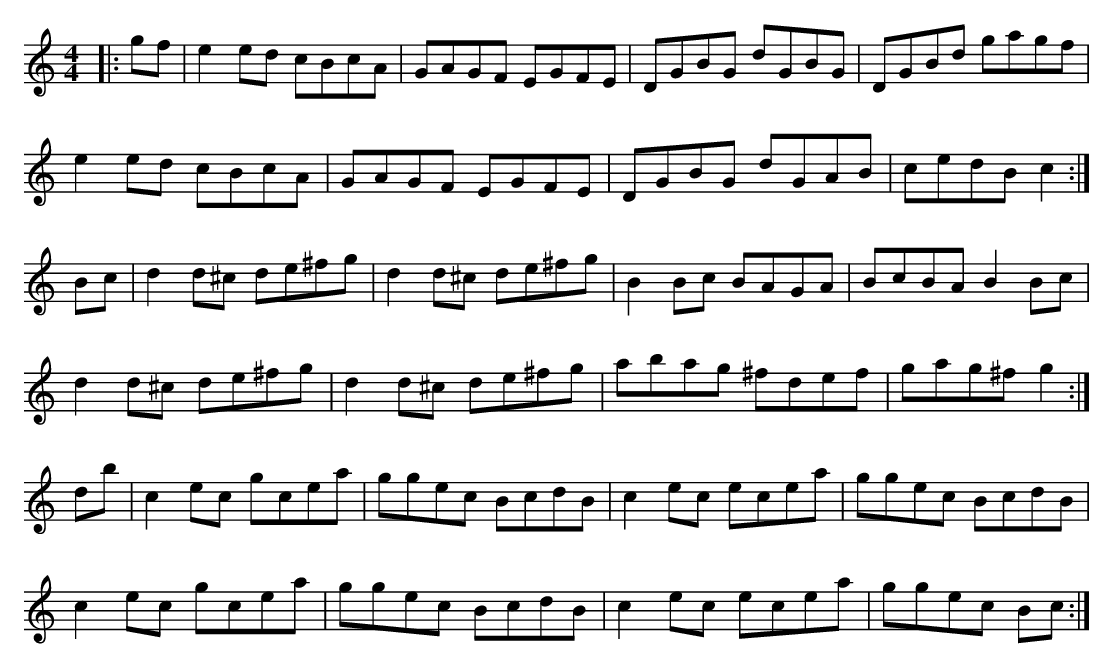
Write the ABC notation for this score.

X:1
M:4/4
K:C
|:gf|e2 ed cBcA|GAGF EGFE|DGBG dGBG|DGBd gagf|
e2 ed cBcA|GAGF EGFE|DGBG dGAB|cedB c2:|
Bc|d2 d^c de^fg|d2 d^c de^fg|B2 Bc BAGA|BcBA B2 Bc|
d2 d^c de^fg|d2 d^c de^fg|abag ^fdef|gag^f g2:|
db|c2 ec gcea|ggec BcdB|c2 ec ecea|ggec BcdB|
c2 ec gcea|ggec BcdB|c2 ec ecea|ggec Bc:|
